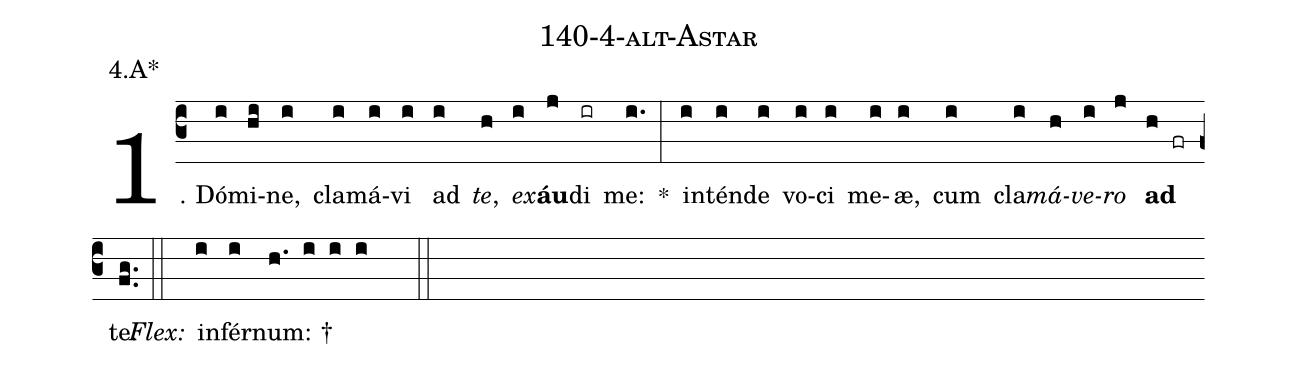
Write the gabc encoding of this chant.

name: 140-4-alt-Astar;
annotation: 4.A*;
%%
(c3)1. Dó(i)mi(hi)ne,(i) cla(i)má(i)vi(i) ad(i) <i>te</i>,(h) <i>ex</i>(i)<b>áu</b>(j)di(ir) me:(i.) *(:) in(i)tén(i)de(i) vo(i)ci(i) me(i)æ,(i) cum(i) cla(i)<i>má</i>(h)<i>ve</i>(i)<i>ro</i>(j) <b>ad</b>(h fr) te.(fg..) (::)
<i>Flex:</i>()  in(i)fér(i)num: †(h. i i i  ::)
